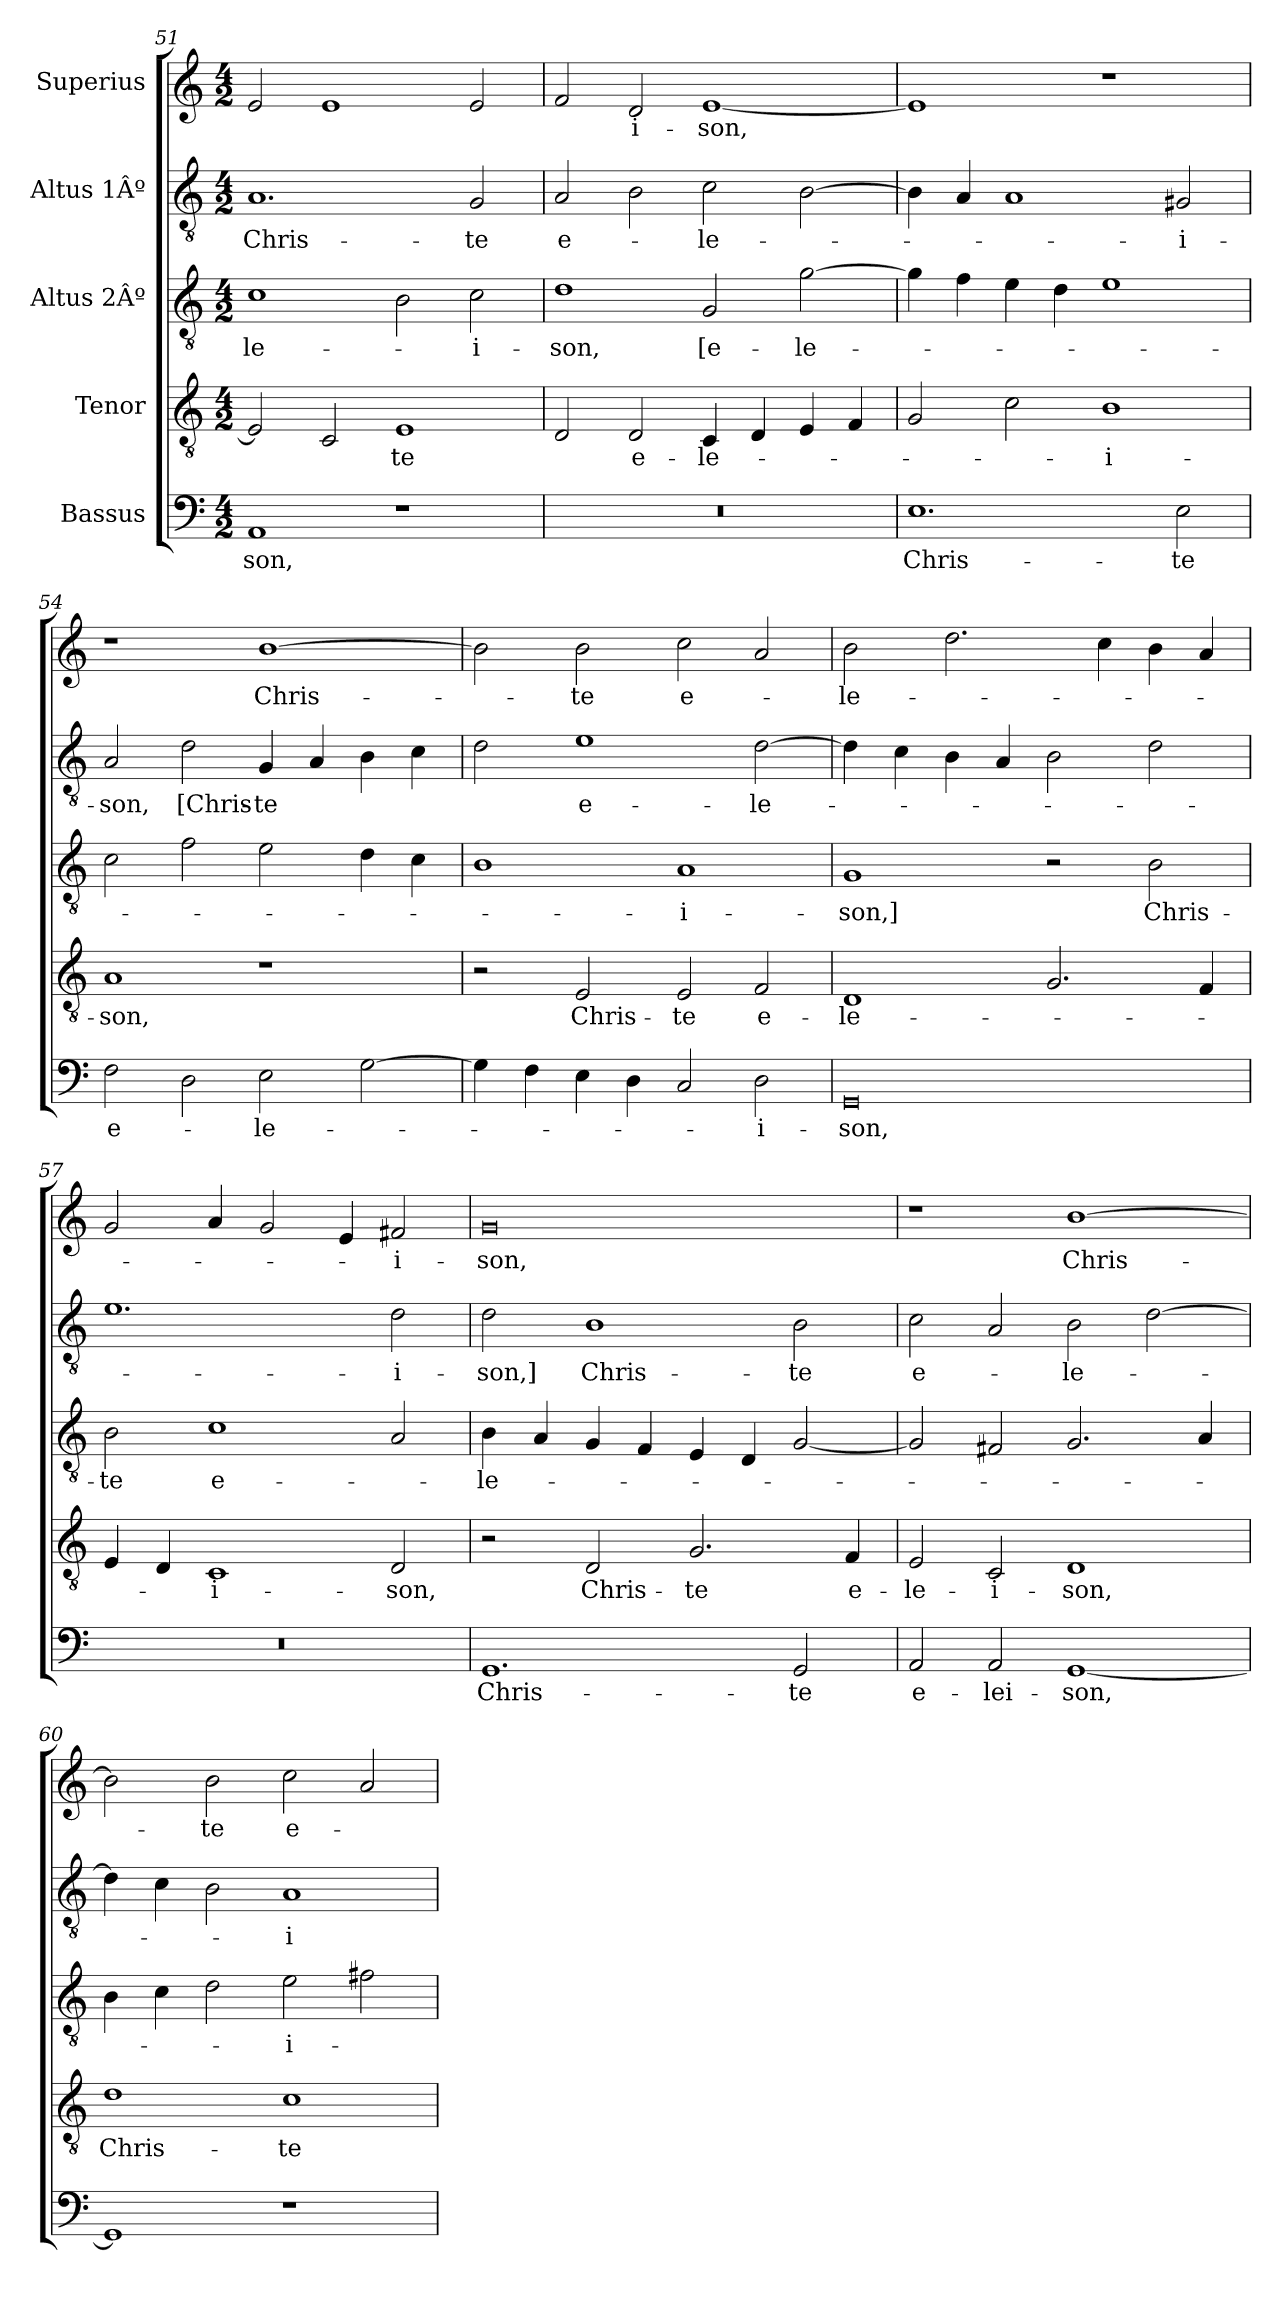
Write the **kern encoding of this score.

**kern	**text	**kern	**text	**kern	**text	**kern	**text	**kern	**text
*part5	*part5	*part4	*part4	*part3	*part3	*part2	*part2	*part1	*part1
*staff5	*staff5	*staff4	*staff4	*staff3	*staff3	*staff2	*staff2	*staff1	*staff1
*I"Bassus	*	*I"Tenor	*	*I"Altus 2Âº	*	*I"Altus 1Âº	*	*I"Superius	*
*clefF4	*	*clefGv2	*	*clefGv2	*	*clefGv2	*	*clefG2	*
*k[]	*	*k[]	*	*k[]	*	*k[]	*	*k[]	*
*M4/2	*	*M4/2	*	*M4/2	*	*M4/2	*	*M4/2	*
=51	=51	=51	=51	=51	=51	=51	=51	=51	=51
1AA/	-son,	2E/]	.	1c\	-le-	1.A/	Chris-	2e/	.
.	.	2C/	.	.	.	.	.	1e/	.
1r	.	1E/	-te	2B\	.	.	.	.	.
.	.	.	.	2c\	-i-	2G/	-te	2e/	.
=52	=52	=52	=52	=52	=52	=52	=52	=52	=52
0r	.	2D/	.	1d\	-son,	2A/	e-	2f/	.
.	.	2D/	e-	.	.	2B\	.	2d/	-i-
.	.	4C/	-le-	2G/	[e-	2c\	-le-	[1e/	-son,
.	.	4D/	.	.	.	.	.	.	.
.	.	4E/	.	[2g\	-le-	[2B\	.	.	.
.	.	4F/	.	.	.	.	.	.	.
=53	=53	=53	=53	=53	=53	=53	=53	=53	=53
1.E\	Chris-	2G/	.	4g\]	.	4B\]	.	1e/]	.
.	.	.	.	4f\	.	4A/	.	.	.
.	.	2c\	.	4e\	.	1A/	.	.	.
.	.	.	.	4d\	.	.	.	.	.
.	.	1B\	-i-	1e\	.	.	.	1r	.
2E\	-te	.	.	.	.	2G#X/	-i-	.	.
=54	=54	=54	=54	=54	=54	=54	=54	=54	=54
2F\	e-	1A/	-son,	2c\	.	2A/	-son,	1r	.
2D\	.	.	.	2f\	.	2d\	[Chris-	.	.
2E\	-le-	1r	.	2e\	.	4G/	-te	[1b\	Chris-
.	.	.	.	.	.	4A/	.	.	.
[2G\	.	.	.	4d\	.	4B\	.	.	.
.	.	.	.	4c\	.	4c\	.	.	.
=55	=55	=55	=55	=55	=55	=55	=55	=55	=55
4G\]	.	2r	.	1B\	.	2d\	.	2b\]	.
4F\	.	.	.	.	.	.	.	.	.
4E\	.	2E/	Chris-	.	.	1e\	e-	2b\	-te
4D\	.	.	.	.	.	.	.	.	.
2C/	.	2E/	-te	1A/	-i-	.	.	2cc\	e-
2D\	-i-	2F/	e-	.	.	[2d\	-le-	2a/	.
=56	=56	=56	=56	=56	=56	=56	=56	=56	=56
0GG/	-son,	1D/	-le-	1G/	-son,]	4d\]	.	2b\	-le-
.	.	.	.	.	.	4c\	.	.	.
.	.	.	.	.	.	4B\	.	2.dd\	.
.	.	.	.	.	.	4A/	.	.	.
.	.	2.G/	.	2r	.	2B\	.	.	.
.	.	.	.	.	.	.	.	4cc\	.
.	.	.	.	2B\	Chris-	2d\	.	4b\	.
.	.	4F/	.	.	.	.	.	4a/	.
=57	=57	=57	=57	=57	=57	=57	=57	=57	=57
0r	.	4E/	.	2B\	-te	1.e\	.	2g/	.
.	.	4D/	.	.	.	.	.	.	.
.	.	1C/	-i-	1c\	e-	.	.	4a/	.
.	.	.	.	.	.	.	.	2g/	.
.	.	.	.	.	.	.	.	4e/	.
.	.	2D/	-son,	2A/	.	2d\	-i-	2f#X/	-i-
=58	=58	=58	=58	=58	=58	=58	=58	=58	=58
1.GG/	Chris-	2r	.	4B\	-le-	2d\	-son,]	0g/	-son,
.	.	.	.	4A/	.	.	.	.	.
.	.	2D/	Chris-	4G/	.	1B\	Chris-	.	.
.	.	.	.	4F/	.	.	.	.	.
.	.	2.G/	-te	4E/	.	.	.	.	.
.	.	.	.	4D/	.	.	.	.	.
2GG/	-te	.	.	[2G/	.	2B\	-te	.	.
.	.	4F/	e-	.	.	.	.	.	.
=59	=59	=59	=59	=59	=59	=59	=59	=59	=59
2AA/	e-	2E/	-le-	2G/]	.	2c\	e-	1r	.
2AA/	-lei-	2C/	-i-	2F#X/	.	2A/	.	.	.
[1GG/	-son,	1D/	-son,	2.G/	.	2B\	-le-	[1b\	Chris-
.	.	.	.	.	.	[2d\	.	.	.
.	.	.	.	4A/	.	.	.	.	.
=60	=60	=60	=60	=60	=60	=60	=60	=60	=60
1GG/]	.	1d\	Chris-	4B\	.	4d\]	.	2b\]	.
.	.	.	.	4c\	.	4c\	.	.	.
.	.	.	.	2d\	.	2B\	.	2b\	-te
1r	.	1c\	-te	2e\	-i-	1A/	-i-	2cc\	e-
.	.	.	.	2f#X\	.	.	.	2a/	.
=	=	=	=	=	=	=	=	=	=
*-	*-	*-	*-	*-	*-	*-	*-	*-	*-
